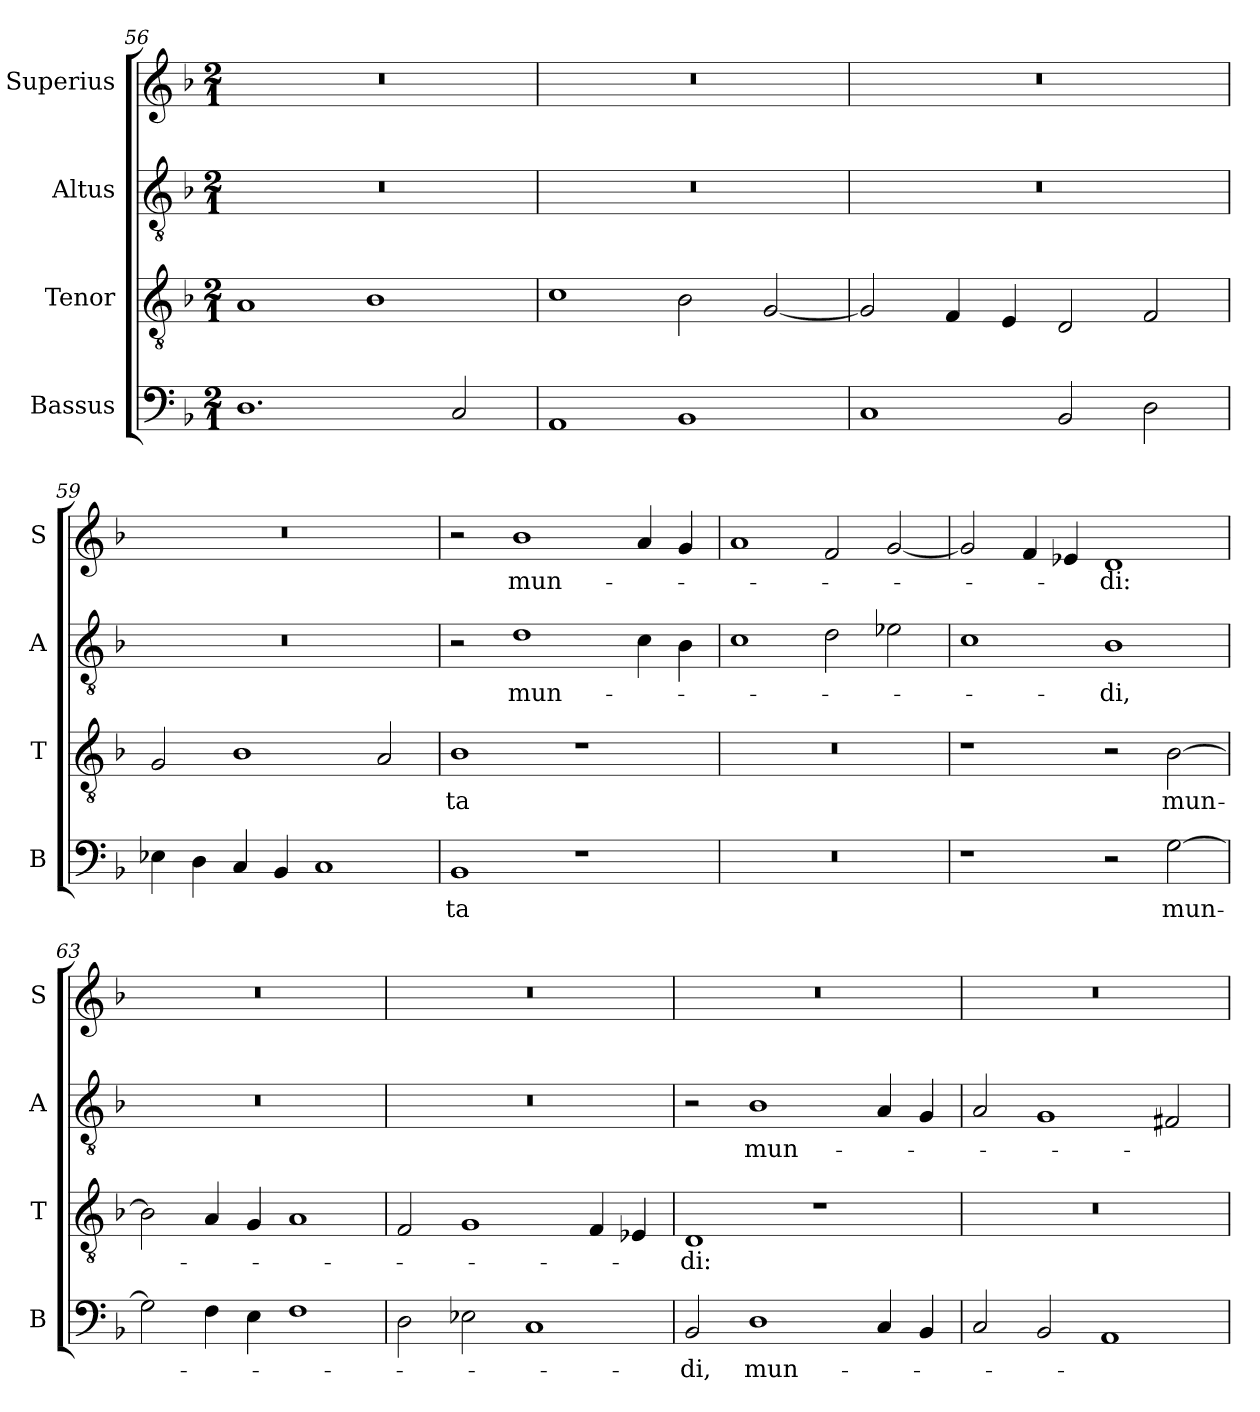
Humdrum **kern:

**kern	**text	**kern	**text	**kern	**text	**kern	**text
*part4	*part4	*part3	*part3	*part2	*part2	*part1	*part1
*staff4	*staff4	*staff3	*staff3	*staff2	*staff2	*staff1	*staff1
*I"Bassus	*	*I"Tenor	*	*I"Altus	*	*I"Superius	*
*I'B	*	*I'T	*	*I'A	*	*I'S	*
*clefF4	*	*clefGv2	*	*clefGv2	*	*clefG2	*
*k[b-]	*	*k[b-]	*	*k[b-]	*	*k[b-]	*
*M2/1	*	*M2/1	*	*M2/1	*	*M2/1	*
=56	=56	=56	=56	=56	=56	=56	=56
1.D	.	1A	.	0r	.	0r	.
.	.	1B-	.	.	.	.	.
2C	.	.	.	.	.	.	.
=57	=57	=57	=57	=57	=57	=57	=57
1AA	.	1c	.	0r	.	0r	.
1BB-	.	2B-	.	.	.	.	.
.	.	[2G	.	.	.	.	.
=58	=58	=58	=58	=58	=58	=58	=58
1C	.	2G]	.	0r	.	0r	.
.	.	4F	.	.	.	.	.
.	.	4E	.	.	.	.	.
2BB-	.	2D	.	.	.	.	.
2D	.	2F	.	.	.	.	.
=59	=59	=59	=59	=59	=59	=59	=59
4E-X	.	2G	.	0r	.	0r	.
4D	.	.	.	.	.	.	.
4C	.	1B-	.	.	.	.	.
4BB-	.	.	.	.	.	.	.
1C	.	.	.	.	.	.	.
.	.	2A	.	.	.	.	.
=60	=60	=60	=60	=60	=60	=60	=60
1BB-	-ta	1B-	-ta	2r	.	2r	.
!	!	!	!	!	!LO:LY:i	!	!
.	.	.	.	1d	mun-	1b-	mun-
1r	.	1r	.	.	.	.	.
.	.	.	.	4c	.	4a	.
.	.	.	.	4B-	.	4g	.
=61	=61	=61	=61	=61	=61	=61	=61
0r	.	0r	.	1c	.	1a	.
.	.	.	.	2d	.	2f	.
.	.	.	.	2e-X	.	[2g	.
=62	=62	=62	=62	=62	=62	=62	=62
1r	.	1r	.	1c	.	2g]	.
.	.	.	.	.	.	4f	.
.	.	.	.	.	.	4e-X	.
!	!	!	!	!	!LO:LY:i	!	!
2r	.	2r	.	1B-	-di,	1d	-di:
!	!LO:LY:i	!	!	!	!	!	!
[2G	mun-	[2B-	mun-	.	.	.	.
=63	=63	=63	=63	=63	=63	=63	=63
2G]	.	2B-]	.	0r	.	0r	.
4F	.	4A	.	.	.	.	.
4E	.	4G	.	.	.	.	.
1F	.	1A	.	.	.	.	.
=64	=64	=64	=64	=64	=64	=64	=64
2D	.	2F	.	0r	.	0r	.
2E-X	.	1G	.	.	.	.	.
1C	.	.	.	.	.	.	.
.	.	4F	.	.	.	.	.
.	.	4E-X	.	.	.	.	.
=65	=65	=65	=65	=65	=65	=65	=65
!	!LO:LY:i	!	!	!	!	!	!
2BB-	-di,	1D	-di:	2r	.	0r	.
1D	mun-	.	.	1B-	mun-	.	.
.	.	1r	.	.	.	.	.
4C	.	.	.	4A	.	.	.
4BB-	.	.	.	4G	.	.	.
=66	=66	=66	=66	=66	=66	=66	=66
2C	.	0r	.	2A	.	0r	.
2BB-	.	.	.	1G	.	.	.
1AA	.	.	.	.	.	.	.
.	.	.	.	2F#X	.	.	.
=	=	=	=	=	=	=	=
*-	*-	*-	*-	*-	*-	*-	*-
